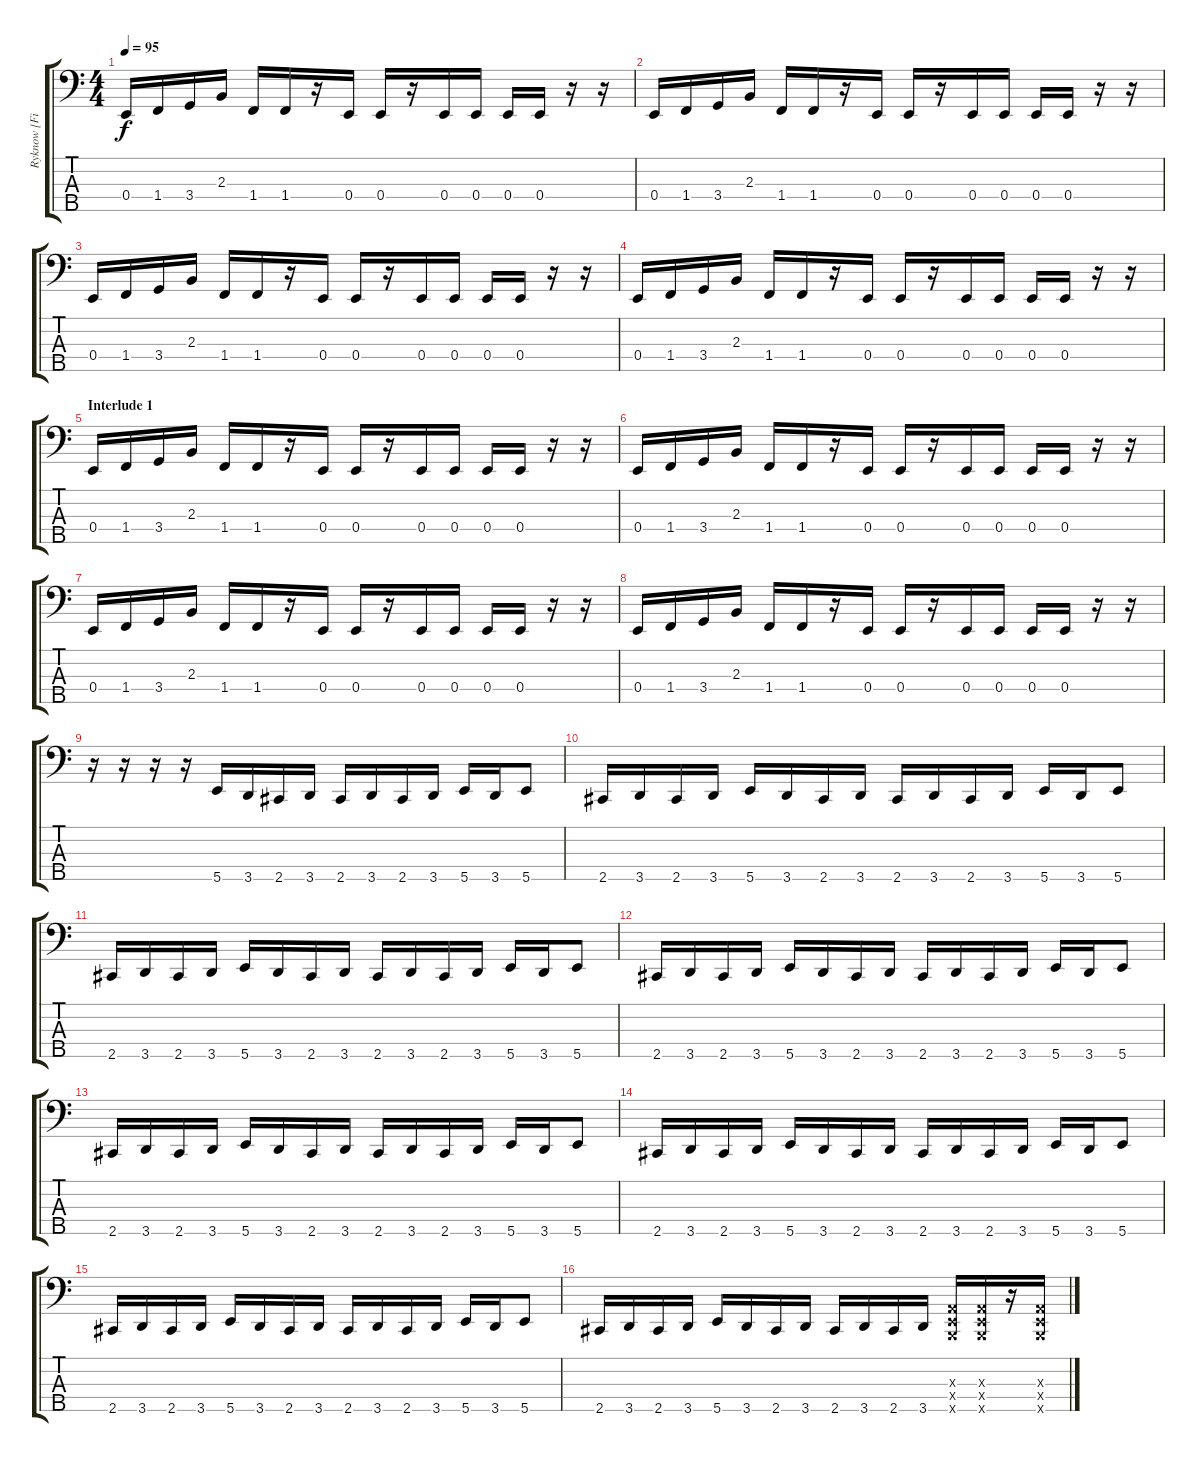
\track ("Ryknow [Finger]" "Ryknow [Fi") {instrument electricbassfinger}
\staff {score tabs}
\tuning (G2 D2 A1 E1 B0) {hide}
\ts (4 4)
\tempo 95
\clef f4
\ks c
0.4.16{dy f} 1.4.16 3.4.16 2.3.16 1.4.16 1.4.16 r.16 0.4.16 0.4.16 r.16 0.4.16 0.4.16 0.4.16 0.4.16 r.16 r.16 |
0.4.16 1.4.16 3.4.16 2.3.16 1.4.16 1.4.16 r.16 0.4.16 0.4.16 r.16 0.4.16 0.4.16 0.4.16 0.4.16 r.16 r.16 |
0.4.16 1.4.16 3.4.16 2.3.16 1.4.16 1.4.16 r.16 0.4.16 0.4.16 r.16 0.4.16 0.4.16 0.4.16 0.4.16 r.16 r.16 |
0.4.16 1.4.16 3.4.16 2.3.16 1.4.16 1.4.16 r.16 0.4.16 0.4.16 r.16 0.4.16 0.4.16 0.4.16 0.4.16 r.16 r.16 |
\section ("" "Interlude 1")
0.4.16 1.4.16 3.4.16 2.3.16 1.4.16 1.4.16 r.16 0.4.16 0.4.16 r.16 0.4.16 0.4.16 0.4.16 0.4.16 r.16 r.16 |
0.4.16 1.4.16 3.4.16 2.3.16 1.4.16 1.4.16 r.16 0.4.16 0.4.16 r.16 0.4.16 0.4.16 0.4.16 0.4.16 r.16 r.16 |
0.4.16 1.4.16 3.4.16 2.3.16 1.4.16 1.4.16 r.16 0.4.16 0.4.16 r.16 0.4.16 0.4.16 0.4.16 0.4.16 r.16 r.16 |
0.4.16 1.4.16 3.4.16 2.3.16 1.4.16 1.4.16 r.16 0.4.16 0.4.16 r.16 0.4.16 0.4.16 0.4.16 0.4.16 r.16 r.16 |
r.16 r.16 r.16 r.16 5.5.16 3.5.16 2.5.16 3.5.16 2.5.16 3.5.16 2.5.16 3.5.16 5.5.16 3.5.16 5.5.8 |
2.5.16 3.5.16 2.5.16 3.5.16 5.5.16 3.5.16 2.5.16 3.5.16 2.5.16 3.5.16 2.5.16 3.5.16 5.5.16 3.5.16 5.5.8 |
2.5.16 3.5.16 2.5.16 3.5.16 5.5.16 3.5.16 2.5.16 3.5.16 2.5.16 3.5.16 2.5.16 3.5.16 5.5.16 3.5.16 5.5.8 |
2.5.16 3.5.16 2.5.16 3.5.16 5.5.16 3.5.16 2.5.16 3.5.16 2.5.16 3.5.16 2.5.16 3.5.16 5.5.16 3.5.16 5.5.8 |
2.5.16 3.5.16 2.5.16 3.5.16 5.5.16 3.5.16 2.5.16 3.5.16 2.5.16 3.5.16 2.5.16 3.5.16 5.5.16 3.5.16 5.5.8 |
2.5.16 3.5.16 2.5.16 3.5.16 5.5.16 3.5.16 2.5.16 3.5.16 2.5.16 3.5.16 2.5.16 3.5.16 5.5.16 3.5.16 5.5.8 |
2.5.16 3.5.16 2.5.16 3.5.16 5.5.16 3.5.16 2.5.16 3.5.16 2.5.16 3.5.16 2.5.16 3.5.16 5.5.16 3.5.16 5.5.8 |
2.5.16 3.5.16 2.5.16 3.5.16 5.5.16 3.5.16 2.5.16 3.5.16 2.5.16 3.5.16 2.5.16 3.5.16 (0.3{x} 0.4{x} 0.5{x}).16 (0.3{x} 0.4{x} 0.5{x}).16 r.16 (0.3{x} 0.4{x} 0.5{x}).16
